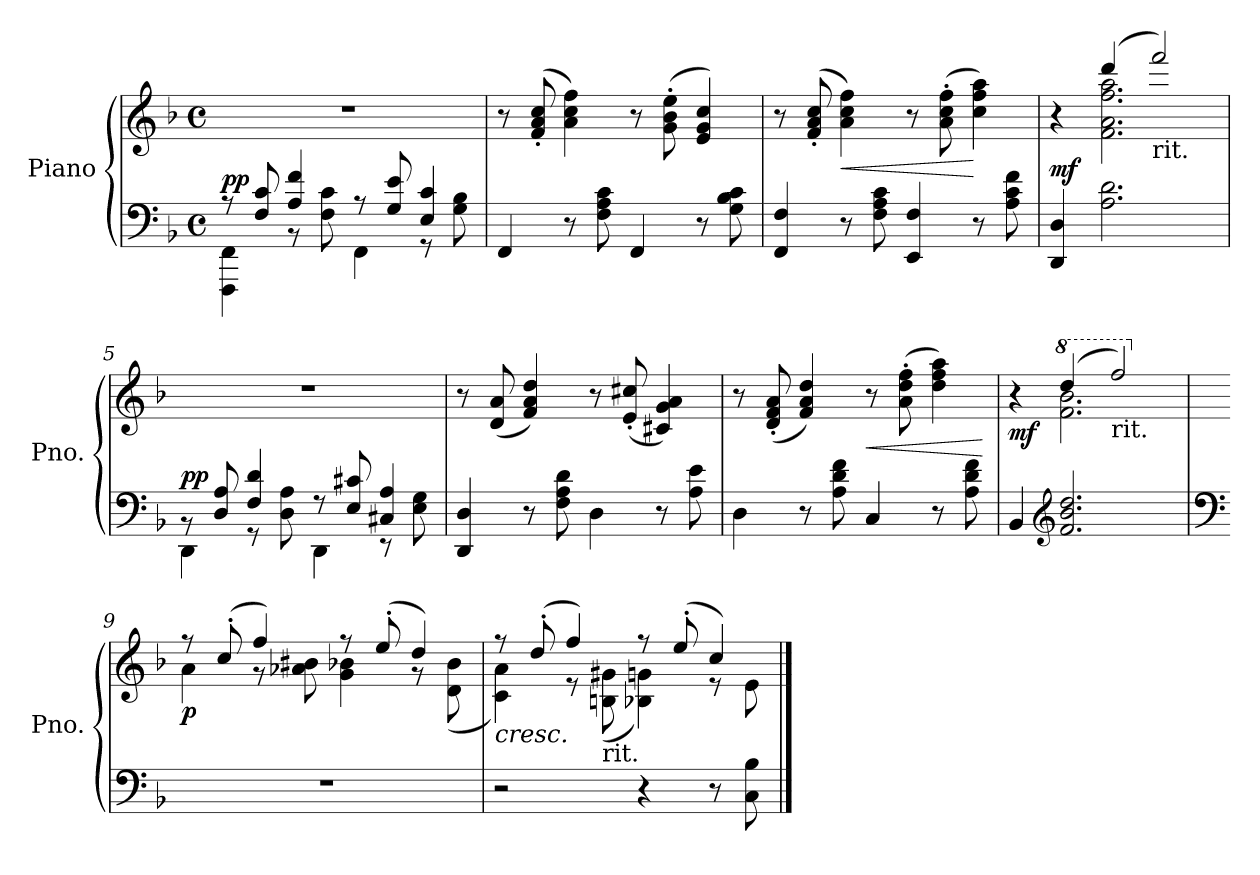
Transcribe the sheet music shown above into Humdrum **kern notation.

**kern	**kern	**dynam
*part1	*part1	*part1
*staff2	*staff1	*staff1/2
*I"Piano	*	*
*I'Pno.	*	*
*clefF4	*clefG2	*
*k[b-]	*k[b-]	*
*M4/4	*M4/4	*
*met(c)	*met(c)	*
=1	=1	=1
*^	*	*
!	!	!	!LO:DY:a=2
8r	4FFF\ 4FF\	1r	pp
8F/ 8c/	.	.	.
4A/ 4f/	8r	.	.
.	8F\ 8c\	.	.
8r	4FF\	.	.
8G/ 8e/	.	.	.
4E/ 4c/	8r	.	.
.	8G\ 8B-\	.	.
*v	*v	*	*
=2	=2	=2
4FF/	8r	.
.	(>8f/' 8a/' 8cc/'	.
8r	4a\ 4cc\ 4ff\)	.
8F\ 8A\ 8c\	.	.
4FF/	8r	.
.	(>8g\' 8b-\' 8ee\'	.
8r	4e/ 4g/ 4cc/)	.
8G\ 8B-\ 8c\	.	.
=3	=3	=3
4FF/ 4F/	8r	.
.	(>8f/' 8a/' 8cc/'	.
!	!	!LO:HP:b
8r	4a\ 4cc\ 4ff\)	<
8F\ 8A\ 8c\	.	.
4EE/ 4F/	8r	.
.	(>8a\' 8cc\' 8ff\'	.
8r	4cc\ 4ff\ 4aa\)	[
8A\ 8c\ 8f\	.	.
=4	=4	=4
*	*^	*
!	!	!	!LO:DY:a=2
4DD/ 4D/	4r	4ryy	mf
2.A\ 2.d\	(>4ddd/	2.f\ 2.a\ 2.ff\ 2.aa\	.
!	!LO:TX:b:t=rit.	!	!
.	2fff/)	.	.
*	*v	*v	*
!!LO:LB:g=z
=5	=5	=5
*^	*	*
!	!	!	!LO:DY:a=2
8rBB	4DD\	1r	pp
8D/ 8A/	.	.	.
4F/ 4d/	8r	.	.
.	8D\ 8A\	.	.
8r	4DD\	.	.
8E/ 8c#X/	.	.	.
4C#X/ 4A/	8r	.	.
.	8E\ 8G\	.	.
*v	*v	*	*
=6	=6	=6
4DD/ 4D/	8r	.
.	(>8d/ 8a/	.
8r	4f/ 4a/ 4dd/)	.
8F\ 8A\ 8d\	.	.
4D\	8r	.
.	(>8e/'> 8cc#X/'>	.
8r	4c#X/ 4g/ 4a/)	.
8A\ 8e\	.	.
=7	=7	=7
4D\	8r	.
.	(>8d/' 8f/' 8a/'	.
8r	4f/ 4a/ 4dd/)	.
8A\ 8d\ 8f\	.	.
!	!	!LO:HP:b
4C/	8r	<
.	(>8a\' 8dd\' 8ff\'	.
8r	4dd\ 4ff\ 4aa\)	.
8A\ 8d\ 8f\	.	.
.	.	[
=8	=8	=8
*	*^	*
!	!	!	!LO:DY:b
4BB-/	4r	4ryy	mf
*clefG2	*	*	*
*	*8va	*	*
2.f/ 2.b-/ 2.dd/	(>4ddd/	2.ff\ 2.bb-\	.
!	!LO:TX:b:t=rit.	!	!
.	2fff/)	.	.
!!LO:LB:g=z	!!
=9	=9	=9	=9
*clefF4	*	*	*
*	*X8va	*	*
!	!	!	!LO:DY:b
1r	8r	4a\	p
.	(>8cc'/	.	.
.	4ff/)	8r	.
.	.	8a-X\ 8b#X\	.
.	8r	4g\ 4b-X\	.
.	(>8ee'/	.	.
.	4dd/)	8r	.
.	.	(<8d\ 8b-\	.
=10	=10	=10	=10
!	!LO:TX:b:i:t=cresc.	!	!
2r	8r	4c\ 4a\)	.
.	(>8dd'/	.	.
.	4ff/)	8r	.
!	!	!LO:TX:b:t=rit.	!
.	.	(<8Bn\ 8g#X\	.
4r	8r	4B-X\ 4gn\)	.
.	(>8ee'/	.	.
8r	4cc/)	8r	.
8C\ 8B-\	.	8e\	.
*	*v	*v	*
==	==	==
*-	*-	*-
